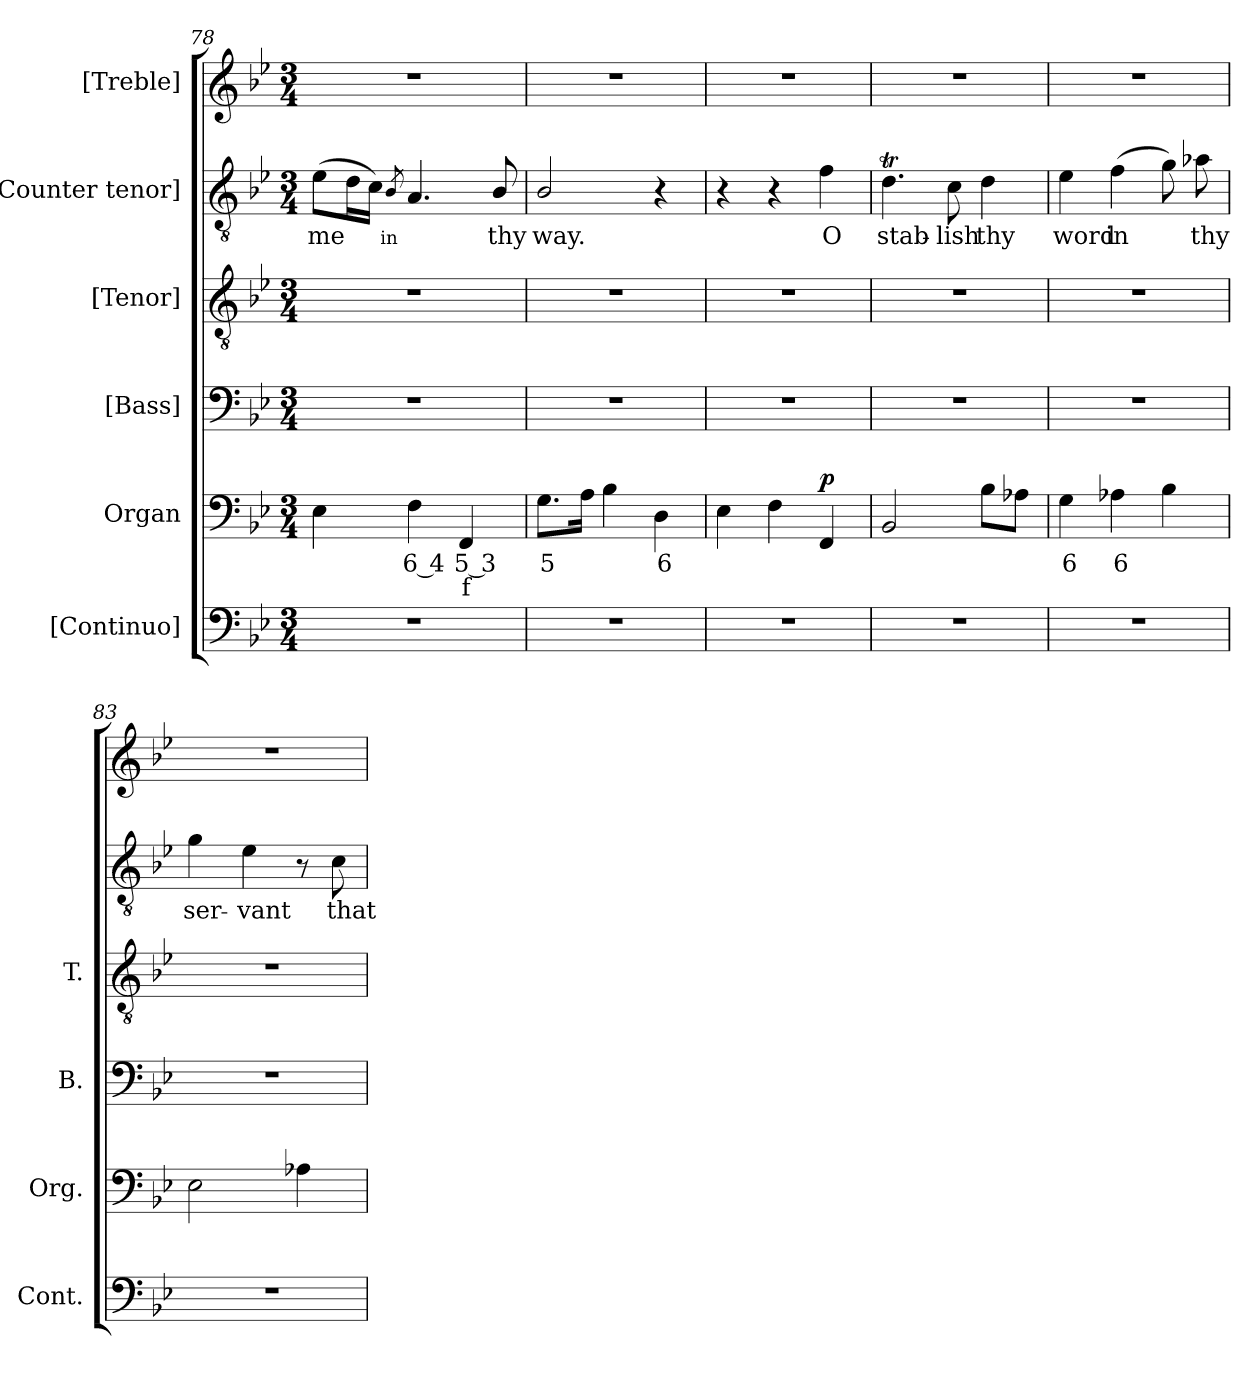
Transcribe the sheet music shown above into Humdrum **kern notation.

**kern	**kern	**text	**text	**dynam	**kern	**kern	**kern	**text	**kern
*part6	*part5	*part5	*part5	*part5	*part4	*part3	*part2	*part2	*part1
*staff6	*staff5	*staff5	*staff5	*staff5	*staff4	*staff3	*staff2	*staff2	*staff1
*I"[Continuo]	*I"Organ	*	*	*	*I"[Bass]	*I"[Tenor]	*I"[Counter tenor]	*	*I"[Treble]
*I'Cont.	*I'Org.	*	*	*	*I'B.	*I'T.	*	*	*
*clefF4	*clefF4	*	*	*	*clefF4	*clefGv2	*clefGv2	*	*clefG2
*	*	*	*	*	*	*ITrd7c12	*ITrd7c12	*	*
*k[b-e-]	*k[b-e-]	*	*	*	*k[b-e-]	*k[b-e-]	*k[b-e-]	*	*k[b-e-]
*B-:	*B-:	*	*	*	*B-:	*B-:	*B-:	*	*B-:
*M3/4	*M3/4	*	*	*	*M3/4	*M3/4	*M3/4	*	*M3/4
=78	=78	=78	=78	=78	=78	=78	=78	=78	=78
!LO:N:vis=1	!	!	!	!	!LO:N:vis=1	!LO:N:vis=1	!	!	!
!	!	!	!	!	!	!	!	!LO:LY:b:color=#000000	!LO:N:vis=1
2.r	4E-i\	.	.	.	2.r	2.r	(8E-i\L	me	2.r
.	.	.	.	.	.	.	16Di\L	.	.
.	.	.	.	.	.	.	16Ci\JJ)	.	.
!	!	!	!	!	!	!	!	!LO:LY:b:color=#000000	!
.	.	.	.	.	.	.	8qBB-i/	in	.
!	!	!LO:LY:b:color=#000000	!	!	!	!	!	!	!
.	4Fi\	6 4	.	.	.	.	4.AAi/	.	.
!	!	!LO:LY:b:color=#000000	!LO:LY:b:color=#000000	!	!	!	!	!	!
.	4FFi/	5 3	f	.	.	.	.	.	.
!	!	!	!	!	!	!	!	!LO:LY:b:color=#000000	!
.	.	.	.	.	.	.	8BB-i/	thy	.
=79	=79	=79	=79	=79	=79	=79	=79	=79	=79
!LO:N:vis=1	!	!	!	!	!	!	!	!	!
!	!	!LO:LY:b:color=#000000	!	!	!LO:N:vis=1	!LO:N:vis=1	!	!	!
!	!	!	!	!	!	!	!	!LO:LY:b:color=#000000	!LO:N:vis=1
2.r	8.Gi\L	5	.	.	2.r	2.r	2BB-i/	way.	2.r
.	16Ai\Jk	.	.	.	.	.	.	.	.
.	4B-i\	.	.	.	.	.	.	.	.
!	!	!LO:LY:b:color=#000000	!	!	!	!	!	!	!
.	4Di\	6	.	.	.	.	4r	.	.
!!LO:LB:g=z
=80	=80	=80	=80	=80	=80	=80	=80	=80	=80
!LO:N:vis=1	!	!	!	!	!LO:N:vis=1	!LO:N:vis=1	!	!	!LO:N:vis=1
2.r	4E-i\	.	.	.	2.r	2.r	4r	.	2.r
.	4Fi\	.	.	.	.	.	4r	.	.
!	!	!	!	!	!	!	!	!LO:LY:b:color=#000000	!
.	4FFi/	.	.	p	.	.	4Fi\	O	.
=81	=81	=81	=81	=81	=81	=81	=81	=81	=81
!LO:N:vis=1	!	!	!	!	!LO:N:vis=1	!LO:N:vis=1	!	!	!
!	!	!	!	!	!	!	!	!LO:LY:b:color=#000000	!LO:N:vis=1
2.r	2BB-i/	.	.	.	2.r	2.r	4.Dti\	stab-	2.r
!	!	!	!	!	!	!	!	!LO:LY:b:color=#000000	!
.	.	.	.	.	.	.	8Ci\	-lish	.
!	!	!	!	!	!	!	!	!LO:LY:b:color=#000000	!
.	8B-i\L	.	.	.	.	.	4Di\	thy	.
.	8A-Xi\J	.	.	.	.	.	.	.	.
=82	=82	=82	=82	=82	=82	=82	=82	=82	=82
!LO:N:vis=1	!	!	!	!	!	!	!	!	!
!	!	!LO:LY:b:color=#000000	!	!	!LO:N:vis=1	!LO:N:vis=1	!	!	!
!	!	!	!	!	!	!	!	!LO:LY:b:color=#000000	!LO:N:vis=1
2.r	4Gi\	6	.	.	2.r	2.r	4E-i\	word	2.r
!	!	!LO:LY:b:color=#000000	!	!	!	!	!	!	!
!	!	!	!	!	!	!	!	!LO:LY:b:color=#000000	!
.	4A-Xi\	6	.	.	.	.	(4Fi\	in	.
.	4B-i\	.	.	.	.	.	8Gi\)	.	.
!	!	!	!	!	!	!	!	!LO:LY:b:color=#000000	!
.	.	.	.	.	.	.	8A-Xi\	thy	.
=83	=83	=83	=83	=83	=83	=83	=83	=83	=83
!LO:N:vis=1	!	!	!	!	!LO:N:vis=1	!LO:N:vis=1	!	!	!
!	!	!	!	!	!	!	!	!LO:LY:b:color=#000000	!LO:N:vis=1
2.r	2E-i\	.	.	.	2.r	2.r	4Gi\	ser-	2.r
!	!	!	!	!	!	!	!	!LO:LY:b:color=#000000	!
.	.	.	.	.	.	.	4E-i\	-vant	.
.	4A-Xi\	.	.	.	.	.	8r	.	.
!	!	!	!	!	!	!	!	!LO:LY:b:color=#000000	!
.	.	.	.	.	.	.	8Ci\	that	.
=	=	=	=	=	=	=	=	=	=
*-	*-	*-	*-	*-	*-	*-	*-	*-	*-
